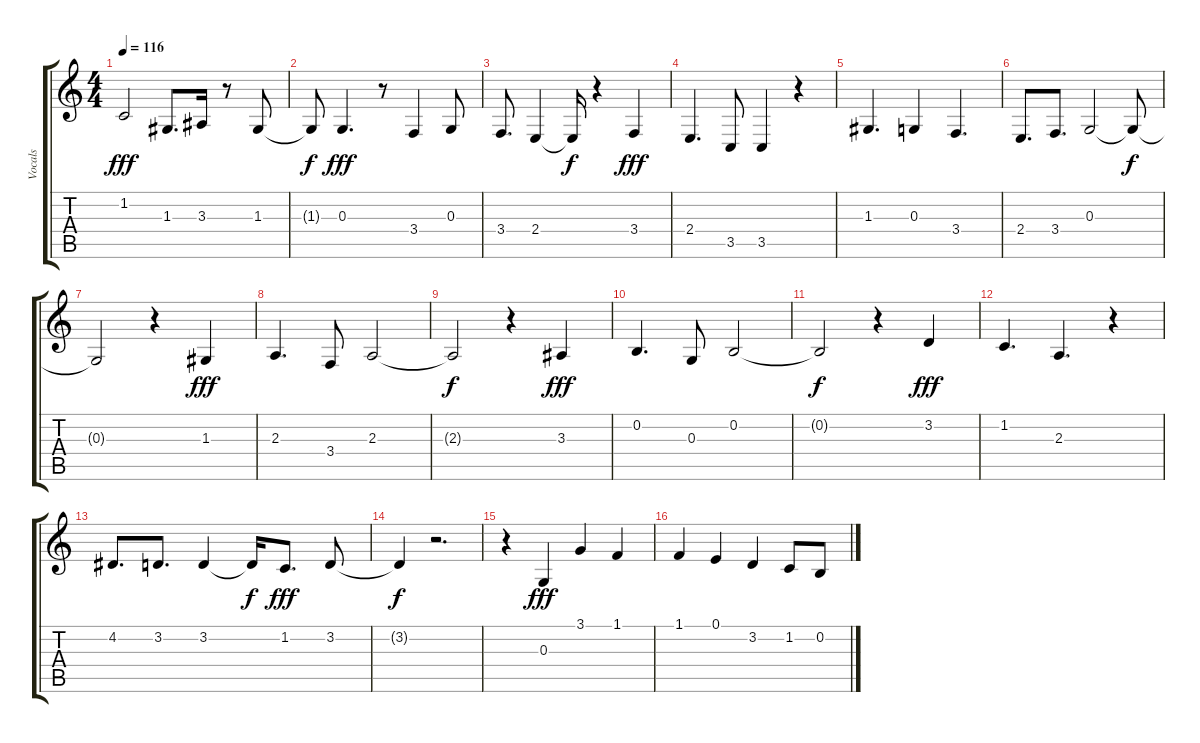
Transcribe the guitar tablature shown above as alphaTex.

\track ("Vocals" "Vocals") {instrument voiceoohs}
\staff {score tabs}
\tuning (E4 B3 G3 D3 A2 E2) {hide}
\ts (4 4)
\tempo 116
\clef g2
\ks c
1.2.2{dy fff} 1.3.8{d} 3.3.16 r.8 1.3.8 |
1.3{t}.8{dy f} 0.3.4{d dy fff} r.8 3.4.4 0.3.8 |
3.4.8{d} 2.4.4 2.4{t}.16{dy f} r.4 3.4.4{dy fff} |
2.4.4{d} 3.5.8 3.5.4 r.4 |
1.3.4{d} 0.3.4 3.4.4{d} |
2.4.8{d} 3.4.8{d} 0.3.2 0.3{t}.8{dy f} |
0.3{t}.2 r.4 1.3.4{dy fff} |
2.3.4{d} 3.4.8 2.3.2 |
2.3{t}.2{dy f} r.4 3.3.4{dy fff} |
0.2.4{d} 0.3.8 0.2.2 |
0.2{t}.2{dy f} r.4 3.2.4{dy fff} |
1.2.4{d} 2.3.4{d} r.4 |
4.2.8{d} 3.2.8{d} 3.2.4 3.2{t}.16{dy f} 1.2.8{d dy fff} 3.2.8 |
3.2{t}.4{dy f} r.2{d} |
r.4 0.3.4{dy fff} 3.1.4 1.1.4 |
1.1.4 0.1.4 3.2.4 1.2.8 0.2.8
